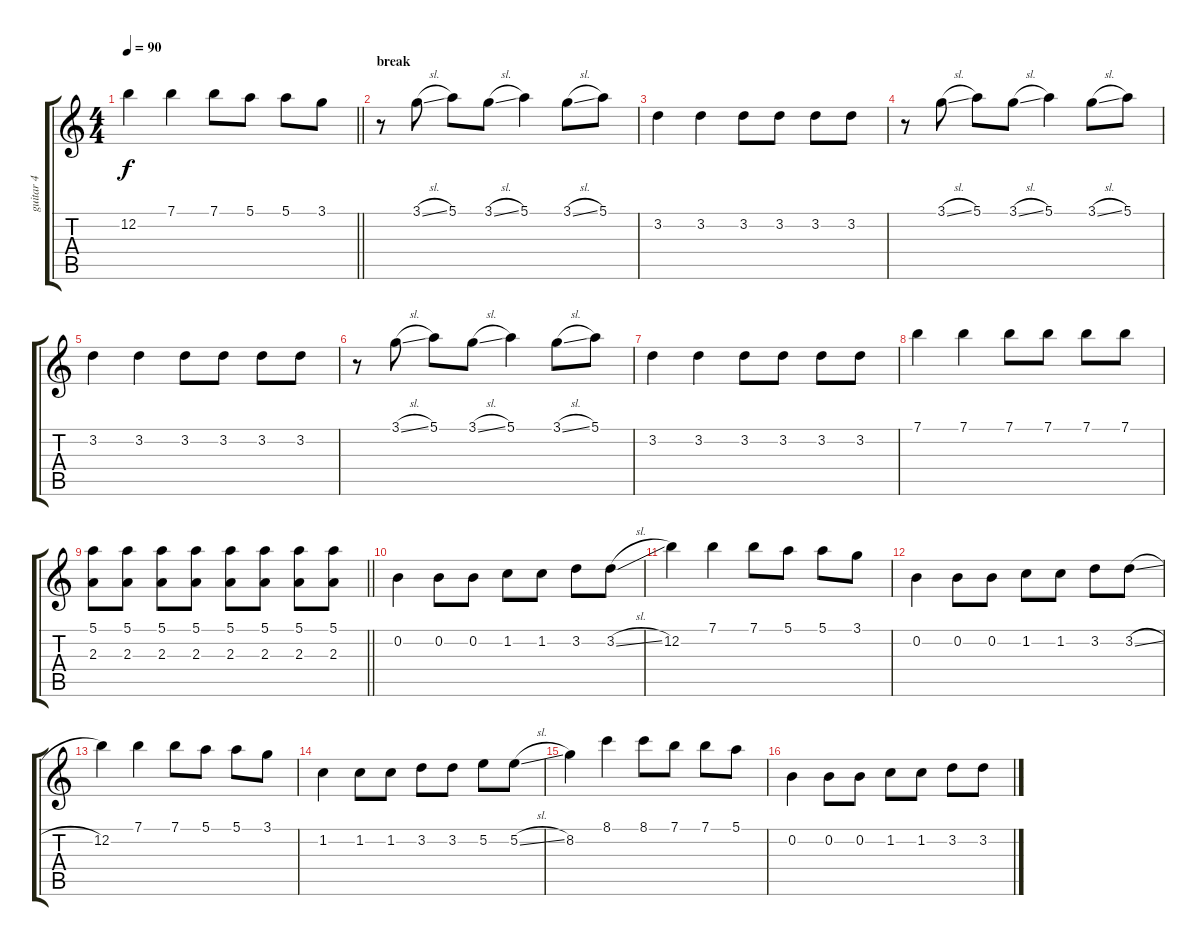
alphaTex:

\track ("guitar 4" "guitar 4") {instrument electricguitarjazz}
\staff {score tabs}
\tuning (E4 B3 G3 D3 A2 E2) {hide}
\ts (4 4)
\tempo 90
\clef g2
\barLineRight lightlight
\ks c
12.2.4{dy f} 7.1.4 7.1.8 5.1.8 5.1.8 3.1.8 |
\section ("" "break")
r.8 3.1{sl}.8 5.1.8 3.1{sl}.8 5.1.4 3.1{sl}.8 5.1.8 |
3.2.4 3.2.4 3.2.8 3.2.8 3.2.8 3.2.8 |
r.8 3.1{sl}.8 5.1.8 3.1{sl}.8 5.1.4 3.1{sl}.8 5.1.8 |
3.2.4 3.2.4 3.2.8 3.2.8 3.2.8 3.2.8 |
r.8 3.1{sl}.8 5.1.8 3.1{sl}.8 5.1.4 3.1{sl}.8 5.1.8 |
3.2.4 3.2.4 3.2.8 3.2.8 3.2.8 3.2.8 |
7.1.4 7.1.4 7.1.8 7.1.8 7.1.8 7.1.8 |
\barLineRight lightlight
(5.1 2.3).8 (5.1 2.3).8 (5.1 2.3).8 (5.1 2.3).8 (5.1 2.3).8 (5.1 2.3).8 (5.1 2.3).8 (5.1 2.3).8 |
0.2.4{balance 6} 0.2.8 0.2.8 1.2.8 1.2.8 3.2.8 3.2{sl}.8 |
12.2.4 7.1.4 7.1.8 5.1.8 5.1.8 3.1.8 |
0.2.4 0.2.8 0.2.8 1.2.8 1.2.8 3.2.8 3.2{sl}.8 |
12.2.4 7.1.4 7.1.8 5.1.8 5.1.8 3.1.8 |
1.2.4 1.2.8 1.2.8 3.2.8 3.2.8 5.2.8 5.2{sl}.8 |
8.2.4 8.1.4 8.1.8 7.1.8 7.1.8 5.1.8 |
0.2.4 0.2.8 0.2.8 1.2.8 1.2.8 3.2.8 3.2{sl}.8
